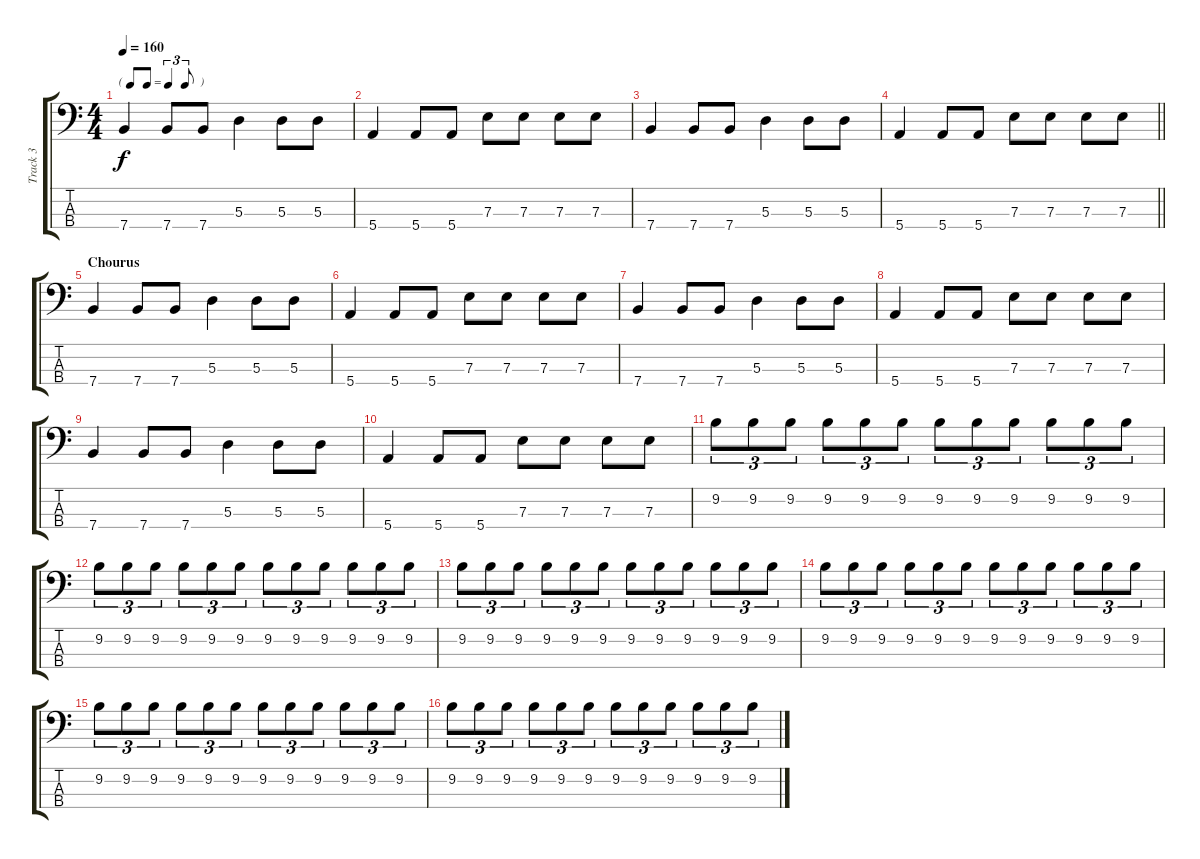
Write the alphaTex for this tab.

\track ("Track 3" "Track 3") {instrument electricbasspick}
\staff {score tabs}
\tuning (G2 D2 A1 E1) {hide}
\ts (4 4)
\tf triplet8th
\tempo 160
\clef f4
\ks c
7.4.4{dy f} 7.4.8 7.4.8 5.3.4 5.3.8 5.3.8 |
5.4.4 5.4.8 5.4.8 7.3.8 7.3.8 7.3.8 7.3.8 |
7.4.4 7.4.8 7.4.8 5.3.4 5.3.8 5.3.8 |
\barLineRight lightlight
5.4.4 5.4.8 5.4.8 7.3.8 7.3.8 7.3.8 7.3.8 |
\section ("" "Chourus")
7.4.4 7.4.8 7.4.8 5.3.4 5.3.8 5.3.8 |
5.4.4 5.4.8 5.4.8 7.3.8 7.3.8 7.3.8 7.3.8 |
7.4.4 7.4.8 7.4.8 5.3.4 5.3.8 5.3.8 |
5.4.4 5.4.8 5.4.8 7.3.8 7.3.8 7.3.8 7.3.8 |
7.4.4 7.4.8 7.4.8 5.3.4 5.3.8 5.3.8 |
5.4.4 5.4.8 5.4.8 7.3.8 7.3.8 7.3.8 7.3.8 |
9.2.8{tu (3 2)} 9.2.8{tu (3 2)} 9.2.8{tu (3 2)} 9.2.8{tu (3 2)} 9.2.8{tu (3 2)} 9.2.8{tu (3 2)} 9.2.8{tu (3 2)} 9.2.8{tu (3 2)} 9.2.8{tu (3 2)} 9.2.8{tu (3 2)} 9.2.8{tu (3 2)} 9.2.8{tu (3 2)} |
9.2.8{tu (3 2)} 9.2.8{tu (3 2)} 9.2.8{tu (3 2)} 9.2.8{tu (3 2)} 9.2.8{tu (3 2)} 9.2.8{tu (3 2)} 9.2.8{tu (3 2)} 9.2.8{tu (3 2)} 9.2.8{tu (3 2)} 9.2.8{tu (3 2)} 9.2.8{tu (3 2)} 9.2.8{tu (3 2)} |
9.2.8{tu (3 2)} 9.2.8{tu (3 2)} 9.2.8{tu (3 2)} 9.2.8{tu (3 2)} 9.2.8{tu (3 2)} 9.2.8{tu (3 2)} 9.2.8{tu (3 2)} 9.2.8{tu (3 2)} 9.2.8{tu (3 2)} 9.2.8{tu (3 2)} 9.2.8{tu (3 2)} 9.2.8{tu (3 2)} |
9.2.8{tu (3 2)} 9.2.8{tu (3 2)} 9.2.8{tu (3 2)} 9.2.8{tu (3 2)} 9.2.8{tu (3 2)} 9.2.8{tu (3 2)} 9.2.8{tu (3 2)} 9.2.8{tu (3 2)} 9.2.8{tu (3 2)} 9.2.8{tu (3 2)} 9.2.8{tu (3 2)} 9.2.8{tu (3 2)} |
9.2.8{tu (3 2)} 9.2.8{tu (3 2)} 9.2.8{tu (3 2)} 9.2.8{tu (3 2)} 9.2.8{tu (3 2)} 9.2.8{tu (3 2)} 9.2.8{tu (3 2)} 9.2.8{tu (3 2)} 9.2.8{tu (3 2)} 9.2.8{tu (3 2)} 9.2.8{tu (3 2)} 9.2.8{tu (3 2)} |
9.2.8{tu (3 2)} 9.2.8{tu (3 2)} 9.2.8{tu (3 2)} 9.2.8{tu (3 2)} 9.2.8{tu (3 2)} 9.2.8{tu (3 2)} 9.2.8{tu (3 2)} 9.2.8{tu (3 2)} 9.2.8{tu (3 2)} 9.2.8{tu (3 2)} 9.2.8{tu (3 2)} 9.2.8{tu (3 2)}
